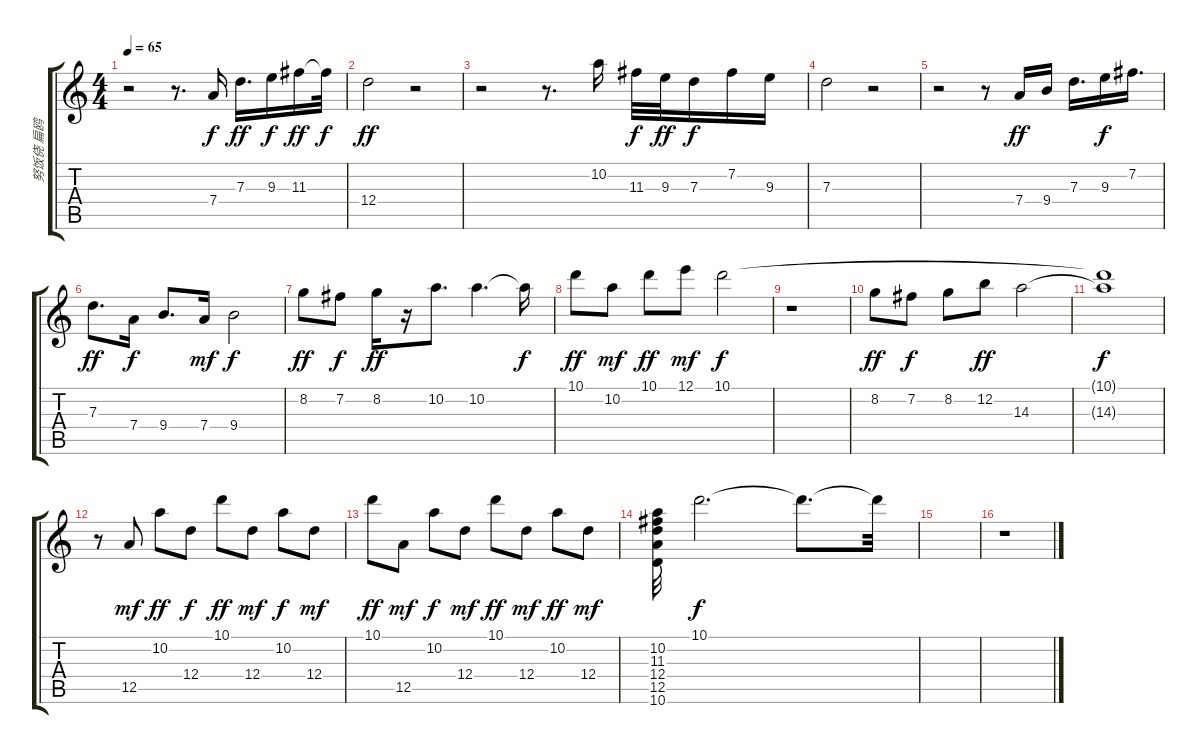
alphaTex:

\track ("努饭侥 扁鸥" "努饭侥 扁鸥") {instrument acousticguitarnylon}
\staff {score tabs}
\tuning (E4 B3 G3 D3 A2 E2) {hide}
\ts (4 4)
\tempo 65
\clef g2
\ks c
r.2{dy ff} r.8{d} 7.4.16{dy f} 7.3.16{d dy ff} 9.3.16{dy f} 11.3.16{dy ff} 11.3{t}.32{dy f} |
12.4.2{dy ff} r.2 |
r.2 r.8{d} 10.2.16 11.3.32{dy f} 9.3.32{dy ff} 7.3.16{dy f} 7.2.16 9.3.16 |
7.3.2 r.2 |
r.2 r.8 7.4.16{dy ff} 9.4.16 7.3.16{d} 9.3.16{dy f} 7.2.16{d} |
7.3.8{d dy ff} 7.4.16{dy f} 9.4.8{d} 7.4.16{dy mf} 9.4.2{dy f} |
8.2.8{dy ff} 7.2.8{dy f} 8.2.16{dy ff} r.16 10.2.8{d} 10.2.4{d} 10.2{t}.16{dy f} |
10.1.8{dy ff} 10.2.8{dy mf} 10.1.8{dy ff} 12.1.8{dy mf} 10.1.2{dy f} |
r.1 |
8.2.8{dy ff} 7.2.8{dy f} 8.2.8 12.2.8{dy ff} 14.3.2 |
(10.1{t} 14.3{t}).1{dy f} |
r.8 12.5.8{dy mf} 10.2.8{dy ff} 12.4.8{dy f} 10.1.8{dy ff} 12.4.8{dy mf} 10.2.8{dy f} 12.4.8{dy mf} |
10.1.8{dy ff} 12.5.8{dy mf} 10.2.8{dy f} 12.4.8{dy mf} 10.1.8{dy ff} 12.4.8{dy mf} 10.2.8{dy ff} 12.4.8{dy mf} |
(10.2 11.3 12.4 12.5 10.6).32 10.1.2{d dy f} 10.1{t}.8{d} 10.1{t}.32 |
|
r.1
